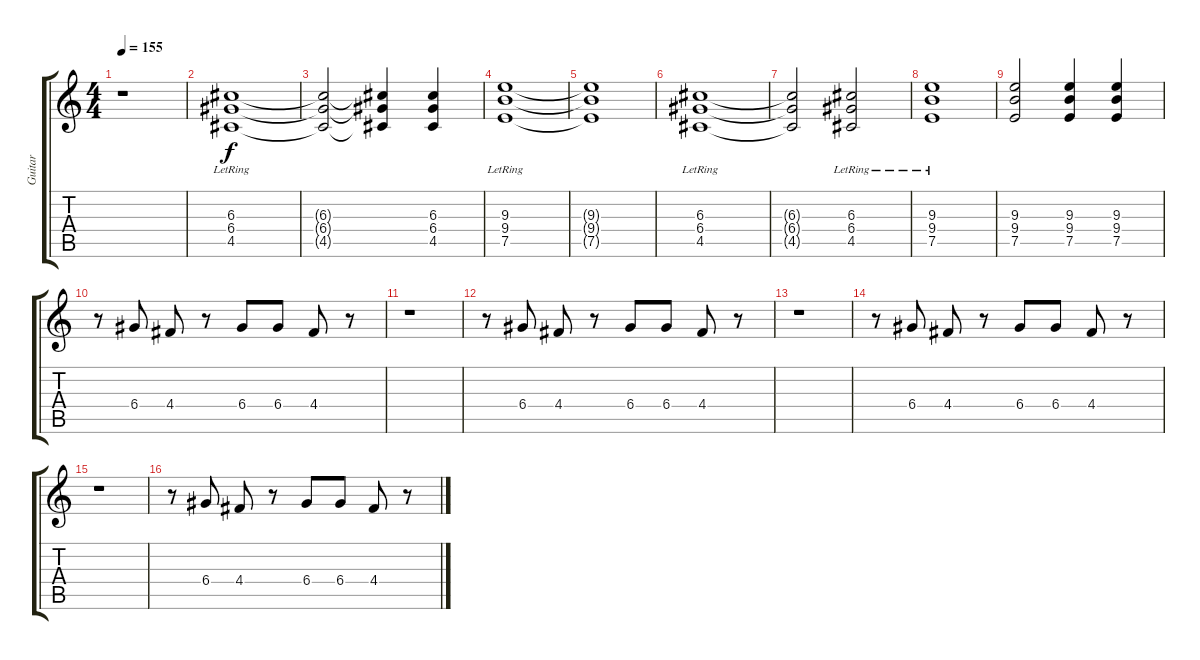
\track ("Guitar" "Guitar") {instrument overdrivenguitar}
\staff {score tabs}
\tuning (E4 B3 G3 D3 A2 E2) {hide}
\ts (4 4)
\tempo 155
\clef g2
\ks c
r.1{dy f} |
(6.3{lr} 6.4{lr} 4.5{lr}).1 |
(6.3{t} 6.4{t} 4.5{t}).2 (6.3{t} 6.4{t} 4.5{t}).4 (6.3 6.4 4.5).4 |
(9.3{lr} 9.4{lr} 7.5{lr}).1 |
(9.3{t} 9.4{t} 7.5{t}).1 |
(6.3{lr} 6.4{lr} 4.5{lr}).1 |
(6.3{t} 6.4{t} 4.5{t}).2 (6.3{lr} 6.4{lr} 4.5{lr}).2 |
(9.3{lr} 9.4{lr} 7.5{lr}).1 |
(9.3 9.4 7.5).2 (9.3 9.4 7.5).4 (9.3 9.4 7.5).4 |
r.8 6.4.8 4.4.8 r.8 6.4.8 6.4.8 4.4.8 r.8 |
r.1 |
r.8 6.4.8 4.4.8 r.8 6.4.8 6.4.8 4.4.8 r.8 |
r.1 |
r.8 6.4.8 4.4.8 r.8 6.4.8 6.4.8 4.4.8 r.8 |
r.1 |
r.8 6.4.8 4.4.8 r.8 6.4.8 6.4.8 4.4.8 r.8
